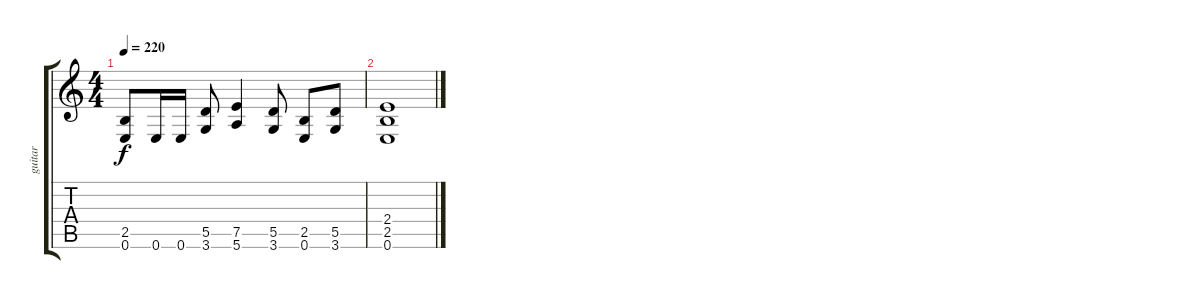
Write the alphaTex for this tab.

\track ("guitar" "guitar") {instrument distortionguitar}
\staff {score tabs}
\tuning (E4 B3 G3 D3 A2 E2) {hide}
\ts (4 4)
\tempo 220
\clef g2
\ks c
(2.5 0.6).8{dy f} 0.6.16 0.6.16 (5.5 3.6).8 (7.5 5.6).4 (5.5 3.6).8 (2.5 0.6).8 (5.5 3.6).8 |
(2.4 2.5 0.6).1
